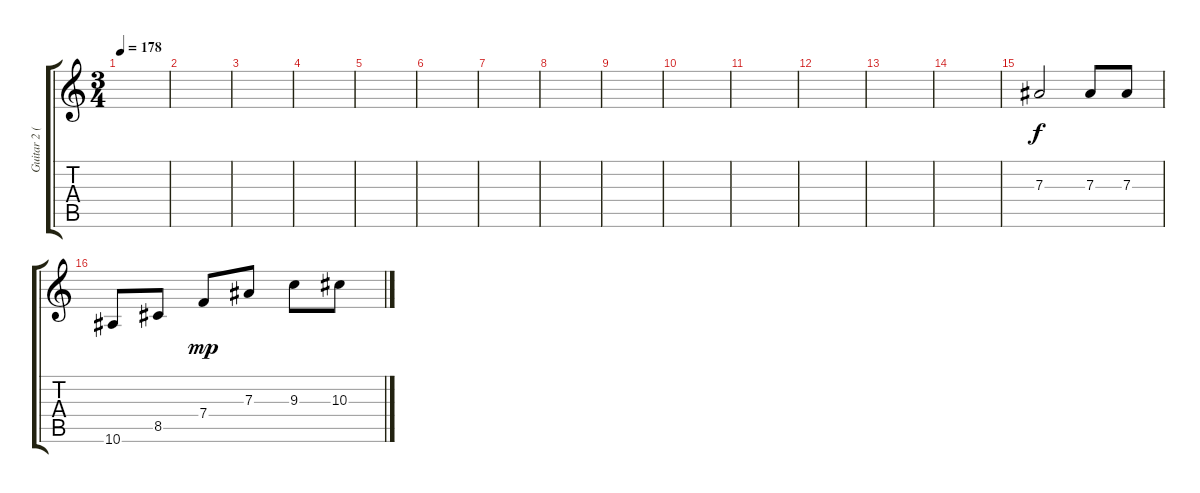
\track ("Guitar 2 (Lead)" "Guitar 2 (") {instrument distortionguitar}
\staff {score tabs}
\tuning (C4 G3 Eb3 Bb2 F2 C2) {hide}
\ts (3 4)
\tempo 178
\clef g2
\ks c
|
|
|
|
|
|
|
|
|
|
|
|
|
|
7.3.2 7.3.8 7.3.8 |
10.6.8 8.5.8 7.4.8{dy mp} 7.3.8 9.3.8 10.3.8
